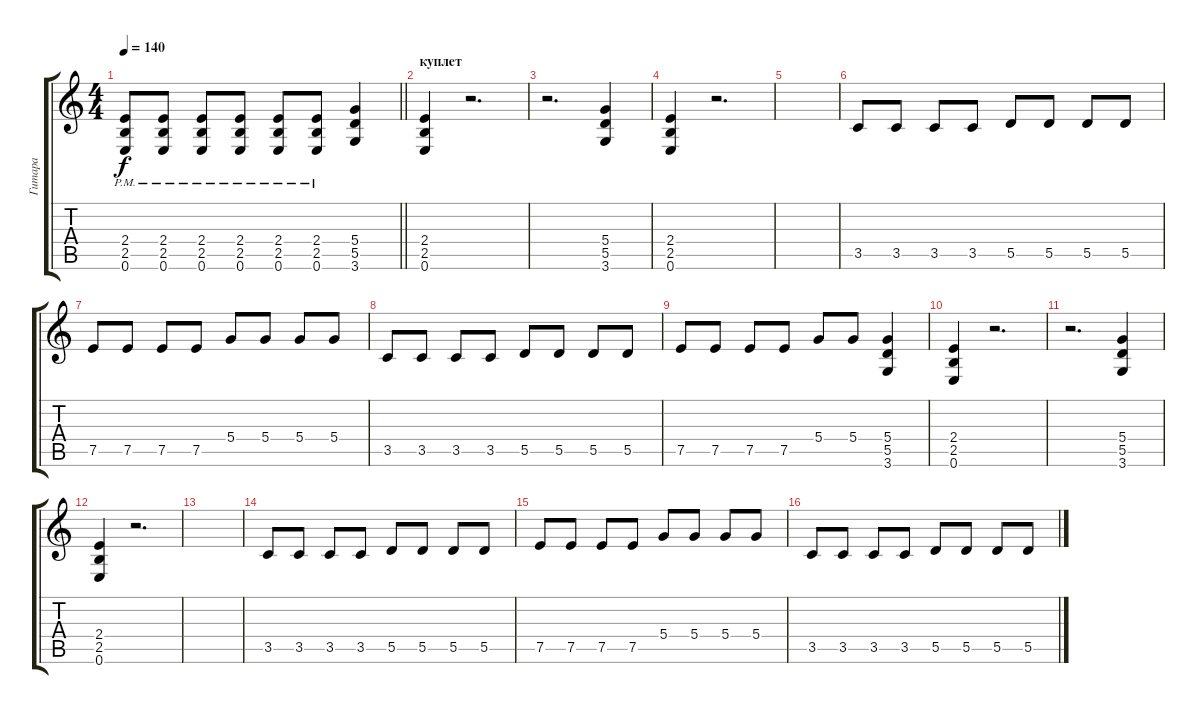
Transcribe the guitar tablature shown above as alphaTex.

\track ("Гитара" "Гитара") {instrument distortionguitar}
\staff {score tabs}
\tuning (E4 B3 G3 D3 A2 E2) {hide}
\ts (4 4)
\tempo 140
\clef g2
\barLineRight lightlight
\ks c
(2.4{pm} 2.5{pm} 0.6{pm}).8{dy f} (2.4{pm} 2.5{pm} 0.6{pm}).8 (2.4{pm} 2.5{pm} 0.6{pm}).8 (2.4{pm} 2.5{pm} 0.6{pm}).8 (2.4{pm} 2.5{pm} 0.6{pm}).8 (2.4{pm} 2.5{pm} 0.6{pm}).8 (5.4 5.5 3.6).4 |
\section ("" "куплет")
(2.4 2.5 0.6).4 r.2{d} |
r.2{d} (5.4 5.5 3.6).4 |
(2.4 2.5 0.6).4 r.2{d} |
|
3.5.8 3.5.8 3.5.8 3.5.8 5.5.8 5.5.8 5.5.8 5.5.8 |
7.5.8 7.5.8 7.5.8 7.5.8 5.4.8 5.4.8 5.4.8 5.4.8 |
3.5.8 3.5.8 3.5.8 3.5.8 5.5.8 5.5.8 5.5.8 5.5.8 |
7.5.8 7.5.8 7.5.8 7.5.8 5.4.8 5.4.8 (5.4 5.5 3.6).4 |
(2.4 2.5 0.6).4 r.2{d} |
r.2{d} (5.4 5.5 3.6).4 |
(2.4 2.5 0.6).4 r.2{d} |
|
3.5.8 3.5.8 3.5.8 3.5.8 5.5.8 5.5.8 5.5.8 5.5.8 |
7.5.8 7.5.8 7.5.8 7.5.8 5.4.8 5.4.8 5.4.8 5.4.8 |
3.5.8 3.5.8 3.5.8 3.5.8 5.5.8 5.5.8 5.5.8 5.5.8
